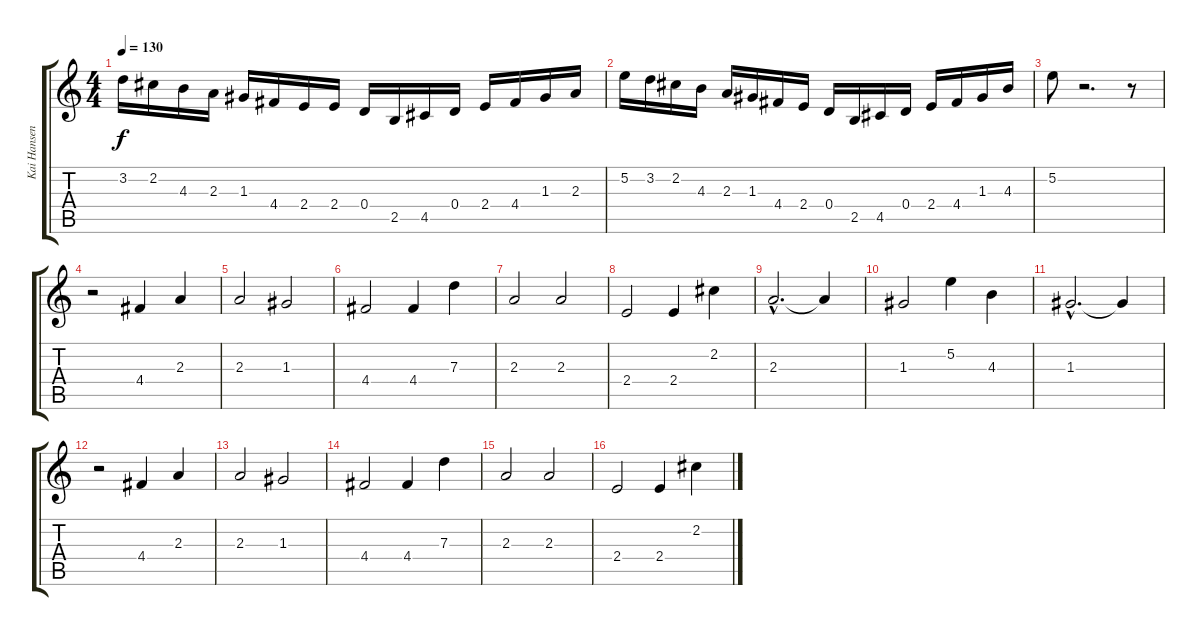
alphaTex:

\track ("Kai Hansen" "Kai Hansen") {instrument distortionguitar}
\staff {score tabs}
\tuning (E4 B3 G3 D3 A2 E2) {hide}
\ts (4 4)
\tempo 130
\clef g2
\ks c
3.2.16{dy f} 2.2.16 4.3.16 2.3.16 1.3.16 4.4.16 2.4.16 2.4.16 0.4.16 2.5.16 4.5.16 0.4.16 2.4.16 4.4.16 1.3.16 2.3.16 |
5.2.16 3.2.16 2.2.16 4.3.16 2.3.16 1.3.16 4.4.16 2.4.16 0.4.16 2.5.16 4.5.16 0.4.16 2.4.16 4.4.16 1.3.16 4.3.16 |
5.2.8 r.2{d} r.8 |
r.2 4.4.4 2.3.4 |
2.3.2 1.3.2 |
4.4.2 4.4.4 7.3.4 |
2.3.2 2.3.2 |
2.4.2 2.4.4 2.2.4 |
2.3{hac}.2{d} 2.3{t}.4 |
1.3.2 5.2.4 4.3.4 |
1.3{hac}.2{d} 1.3{t}.4 |
r.2 4.4.4 2.3.4 |
2.3.2 1.3.2 |
4.4.2 4.4.4 7.3.4 |
2.3.2 2.3.2 |
2.4.2 2.4.4 2.2.4
